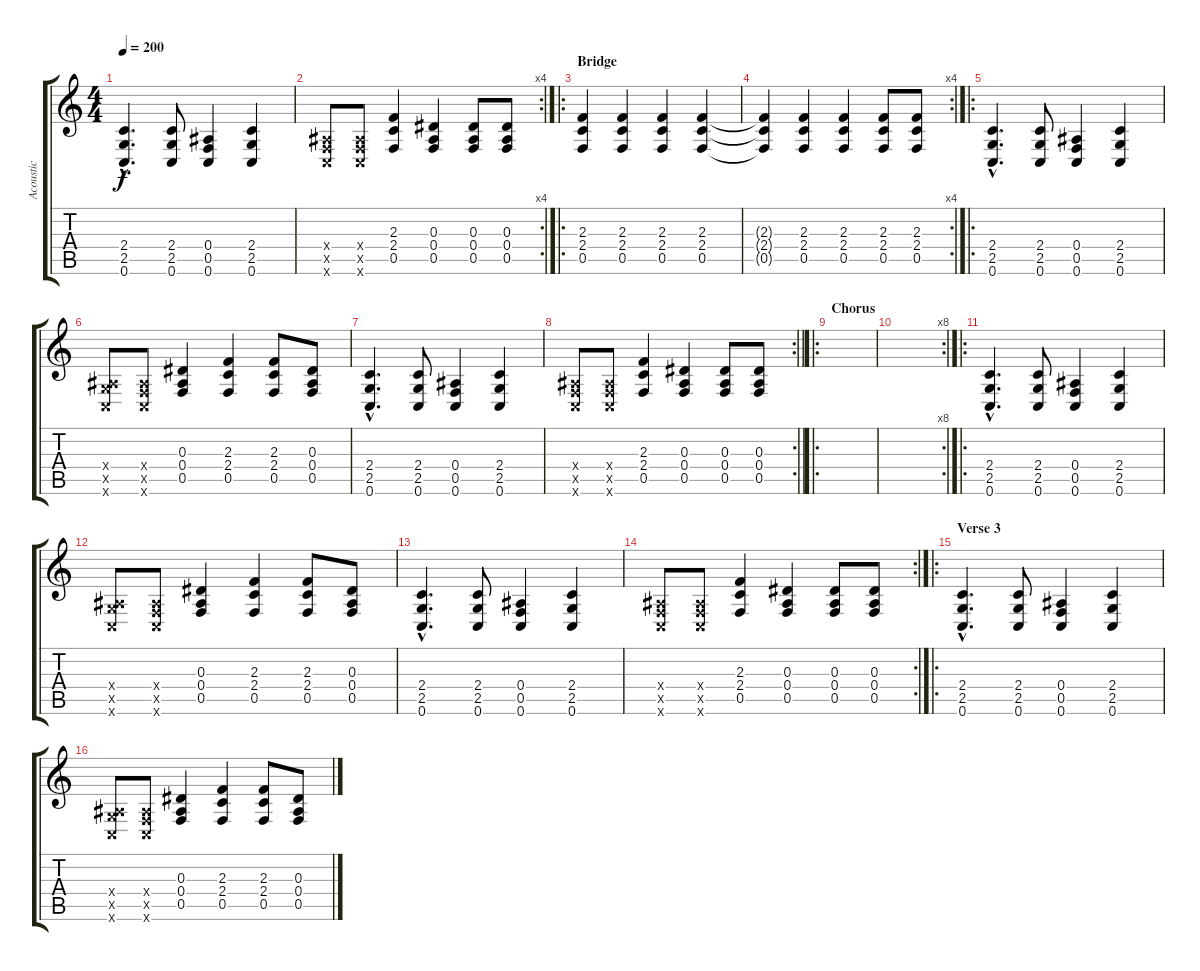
\track ("Acoustic" "Acoustic") {instrument acousticguitarnylon}
\staff {score tabs}
\tuning (C4 G3 Eb3 Bb2 F2 C2) {hide}
\ts (4 4)
\tempo 200
\clef g2
\ks c
(2.4{hac} 2.5{hac} 0.6{hac}).4{d dy f} (2.4 2.5 0.6).8 (0.4 0.5 0.6).4 (2.4 2.5 0.6).4 |
\rc 4
(0.4{x} 0.5{x} 0.6{x}).8 (0.4{x} 0.5{x} 0.6{x}).8 (2.3 2.4 0.5).4 (0.3 0.4 0.5).4 (0.3 0.4 0.5).8 (0.3 0.4 0.5).8 |
\ro
\section ("" "Bridge")
(2.3 2.4 0.5).4 (2.3 2.4 0.5).4 (2.3 2.4 0.5).4 (2.3 2.4 0.5).4 |
\rc 4
(2.3{t} 2.4{t} 0.5{t}).4 (2.3 2.4 0.5).4 (2.3 2.4 0.5).4 (2.3 2.4 0.5).8 (2.3 2.4 0.5).8 |
\ro
(2.4{hac} 2.5{hac} 0.6{hac}).4{d} (2.4 2.5 0.6).8 (0.4 0.5 0.6).4 (2.4 2.5 0.6).4 |
(0.4{x} 2.5{x} 0.6{x}).8 (0.4{x} 0.5{x} 0.6{x}).8 (0.3 0.4 0.5).4 (2.3 2.4 0.5).4 (2.3 2.4 0.5).8 (0.3 0.4 0.5).8 |
(2.4{hac} 2.5{hac} 0.6{hac}).4{d} (2.4 2.5 0.6).8 (0.4 0.5 0.6).4 (2.4 2.5 0.6).4 |
\rc 2
\barLineRight lightlight
(0.4{x} 0.5{x} 0.6{x}).8 (0.4{x} 0.5{x} 0.6{x}).8 (2.3 2.4 0.5).4 (0.3 0.4 0.5).4 (0.3 0.4 0.5).8 (0.3 0.4 0.5).8 |
\ro
\section ("" "Chorus")
|
\rc 8
|
\ro
(2.4{hac} 2.5{hac} 0.6{hac}).4{d} (2.4 2.5 0.6).8 (0.4 0.5 0.6).4 (2.4 2.5 0.6).4 |
(0.4{x} 2.5{x} 0.6{x}).8 (0.4{x} 0.5{x} 0.6{x}).8 (0.3 0.4 0.5).4 (2.3 2.4 0.5).4 (2.3 2.4 0.5).8 (0.3 0.4 0.5).8 |
(2.4{hac} 2.5{hac} 0.6{hac}).4{d} (2.4 2.5 0.6).8 (0.4 0.5 0.6).4 (2.4 2.5 0.6).4 |
\rc 2
(0.4{x} 0.5{x} 0.6{x}).8 (0.4{x} 0.5{x} 0.6{x}).8 (2.3 2.4 0.5).4 (0.3 0.4 0.5).4 (0.3 0.4 0.5).8 (0.3 0.4 0.5).8 |
\ro
\section ("" "Verse 3")
(2.4{hac} 2.5{hac} 0.6{hac}).4{d} (2.4 2.5 0.6).8 (0.4 0.5 0.6).4 (2.4 2.5 0.6).4 |
(0.4{x} 2.5{x} 0.6{x}).8 (0.4{x} 0.5{x} 0.6{x}).8 (0.3 0.4 0.5).4 (2.3 2.4 0.5).4 (2.3 2.4 0.5).8 (0.3 0.4 0.5).8
